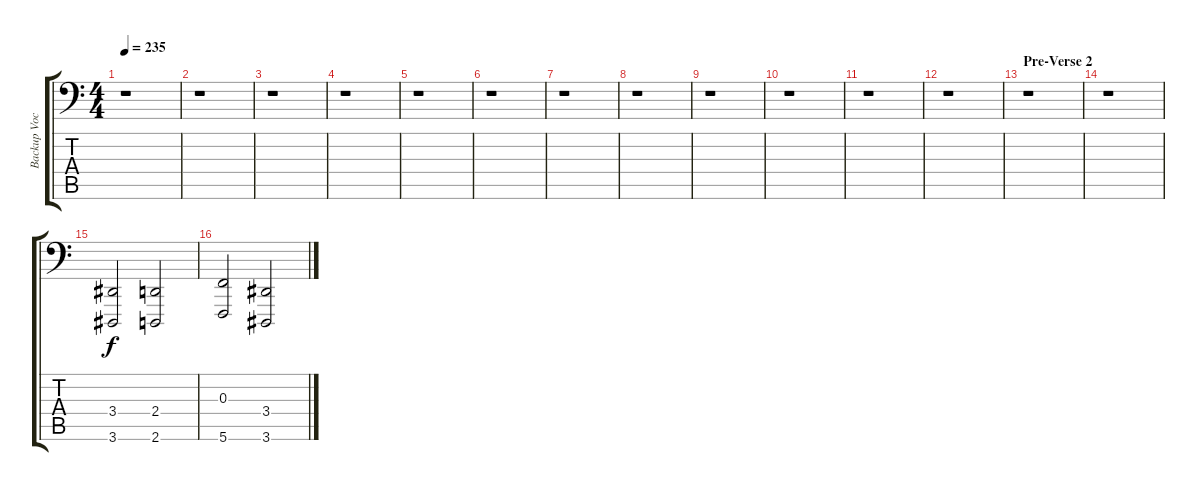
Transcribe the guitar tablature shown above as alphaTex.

\track ("Backup Vocals (Matt/Paul)" "Backup Voc") {instrument lead2sawtooth}
\staff {score tabs}
\tuning (D3 A2 F2 C2 G1 C1) {hide}
\ts (4 4)
\tempo 235
\clef f4
\ks c
r.1{dy f} |
r.1 |
r.1 |
r.1 |
r.1 |
r.1 |
r.1 |
r.1 |
r.1 |
r.1 |
r.1 |
r.1 |
\section ("" "Pre-Verse 2")
r.1 |
r.1 |
(3.4 3.6).2 (2.4 2.6).2 |
(0.3 5.6).2 (3.4 3.6).2
